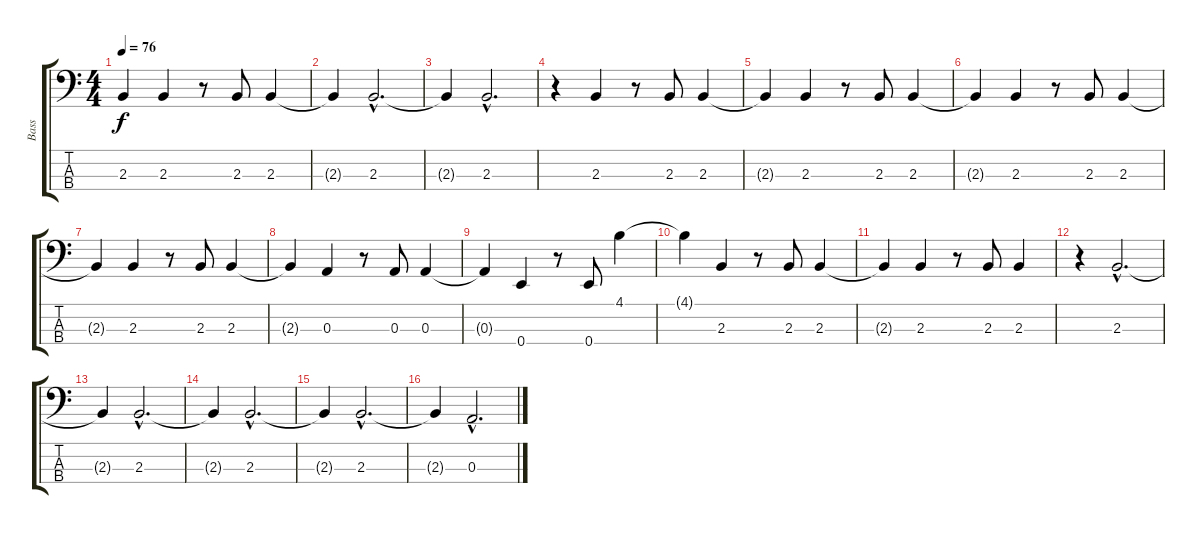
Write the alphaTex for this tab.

\track ("Bass" "Bass") {instrument synthbass1}
\staff {score tabs}
\tuning (G2 D2 A1 E1) {hide}
\ts (4 4)
\tempo 76
\clef f4
\ks c
2.3{t}.4{dy f} 2.3.4 r.8 2.3.8 2.3.4 |
2.3{t}.4 2.3{hac}.2{d} |
2.3{t}.4 2.3{hac}.2{d} |
r.4{volume 10} 2.3.4 r.8 2.3.8 2.3.4 |
2.3{t}.4 2.3.4 r.8 2.3.8 2.3.4 |
2.3{t}.4 2.3.4 r.8 2.3.8 2.3.4 |
2.3{t}.4 2.3.4 r.8 2.3.8 2.3.4 |
2.3{t}.4 0.3.4 r.8 0.3.8 0.3.4 |
0.3{t}.4 0.4.4 r.8 0.4.8 4.1.4 |
4.1{t}.4 2.3.4 r.8 2.3.8 2.3.4 |
2.3{t}.4 2.3.4 r.8 2.3.8 2.3.4 |
r.4{volume 12} 2.3{hac}.2{d} |
2.3{t}.4 2.3{hac}.2{d} |
2.3{t}.4 2.3{hac}.2{d} |
2.3{t}.4 2.3{hac}.2{d} |
2.3{t}.4 0.3{hac}.2{d}
